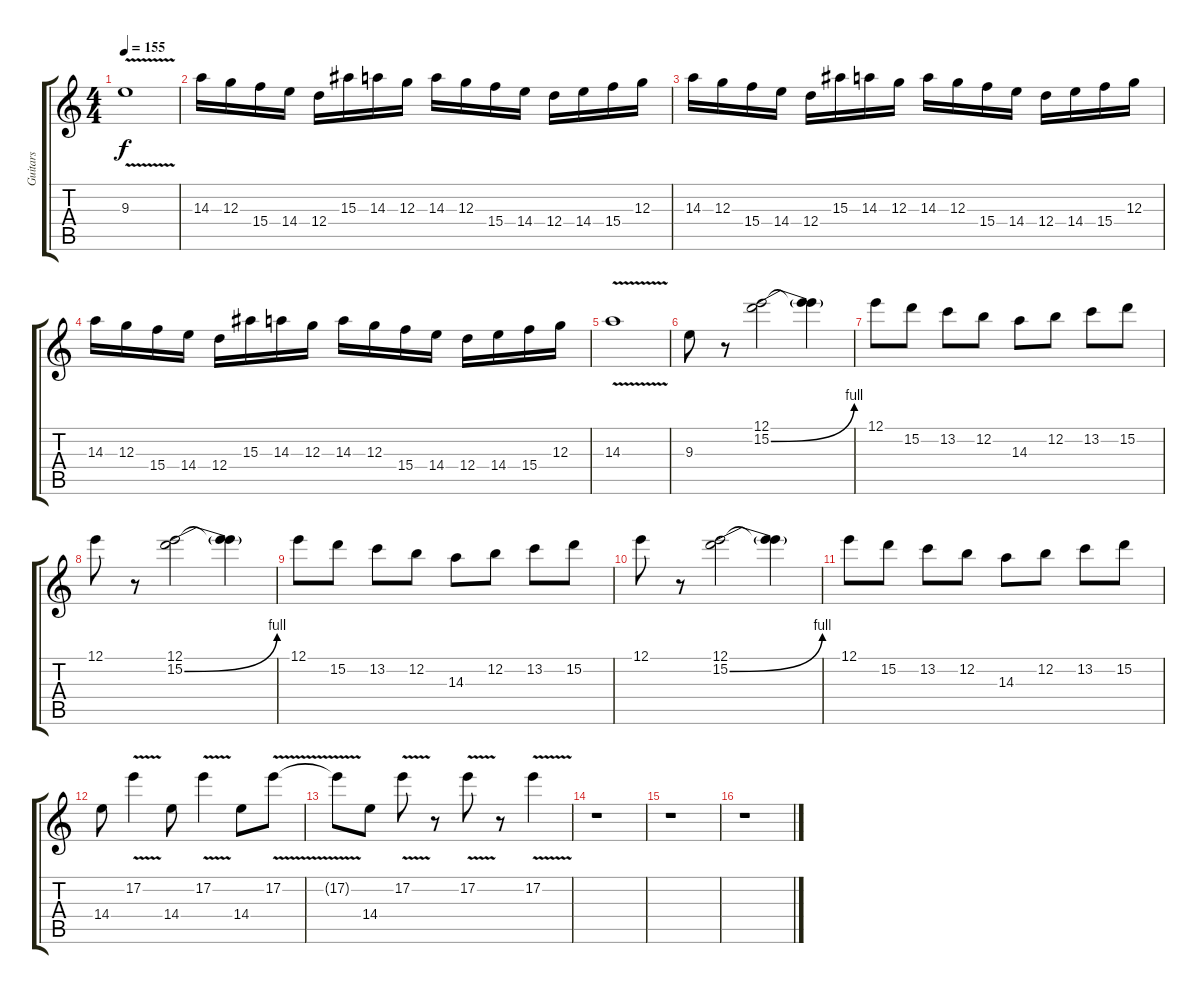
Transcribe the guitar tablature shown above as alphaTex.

\track ("Guitars" "Guitars") {instrument distortionguitar}
\staff {score tabs}
\tuning (E4 B3 G3 D3 A2 E2) {hide}
\ts (4 4)
\tempo 155
\clef g2
\ks c
9.3{v}.1{dy f} |
14.3.16 12.3.16 15.4.16 14.4.16 12.4.16 15.3.16 14.3.16 12.3.16 14.3.16 12.3.16 15.4.16 14.4.16 12.4.16 14.4.16 15.4.16 12.3.16 |
14.3.16 12.3.16 15.4.16 14.4.16 12.4.16 15.3.16 14.3.16 12.3.16 14.3.16 12.3.16 15.4.16 14.4.16 12.4.16 14.4.16 15.4.16 12.3.16 |
14.3.16 12.3.16 15.4.16 14.4.16 12.4.16 15.3.16 14.3.16 12.3.16 14.3.16 12.3.16 15.4.16 14.4.16 12.4.16 14.4.16 15.4.16 12.3.16 |
14.3{v}.1 |
9.3.8 r.8 (12.1 15.2{be (bend 0 0 60 4)}).2 (12.1{t} 15.2{t}).4 |
12.1.8 15.2.8 13.2.8 12.2.8 14.3.8 12.2.8 13.2.8 15.2.8 |
12.1.8 r.8 (12.1 15.2{be (bend 0 0 60 4)}).2 (12.1{t} 15.2{t}).4 |
12.1.8 15.2.8 13.2.8 12.2.8 14.3.8 12.2.8 13.2.8 15.2.8 |
12.1.8 r.8 (12.1 15.2{be (bend 0 0 60 4)}).2 (12.1{t} 15.2{t}).4 |
12.1.8 15.2.8 13.2.8 12.2.8 14.3.8 12.2.8 13.2.8 15.2.8 |
14.4.8 17.2{v}.4 14.4.8 17.2{v}.4 14.4.8 17.2{v}.8 |
17.2{t}.8 14.4.8 17.2{v}.8 r.8 17.2{v}.8 r.8 17.2{v}.4 |
r.1 |
r.1 |
r.1
